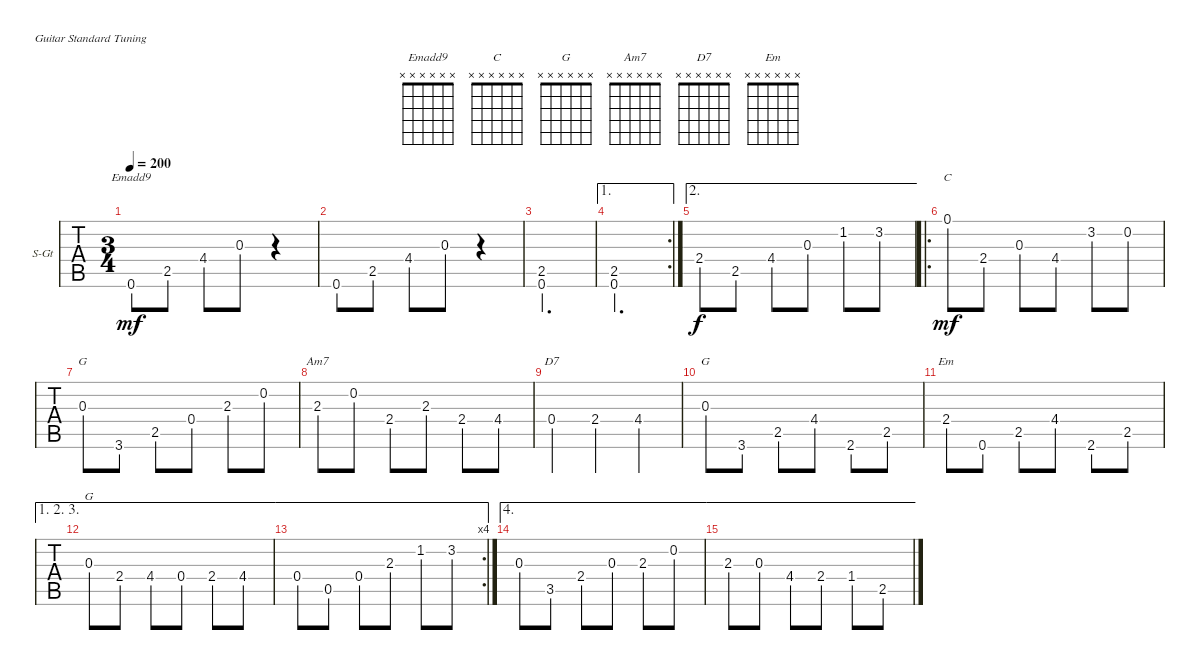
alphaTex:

\defaultSystemsLayout 4
\bracketExtendMode groupsimilarinstruments
\firstSystemTrackNameOrientation horizontal
\otherSystemsTrackNameOrientation horizontal
\track ("Steel Guitar" "S-Gt") {instrument acousticguitarsteel}
\staff {tabs}
\tuning (E4 B3 G3 D3 A2 E2)
\chord ("Emadd9" x x x x x x)
\chord ("C" x x x x x x)
\chord ("G" x x x x x x)
\chord ("Am7" x x x x x x)
\chord ("D7" x x x x x x)
\chord ("Em" x x x x x x)
\ts (3 4)
\tempo 200
\clef g2
\ks c
0.6{ac}.8{ch "Emadd9" dy mf} 2.5.8 4.4.8 0.3{ac}.8 r.4 |
0.6.8 2.5.8 4.4.8 0.3{ac}.8 r.4 |
(0.6 2.5).2{d} |
\ae 1
\rc 2
(2.5 0.6).2{d} |
\ae 2
2.4.8{dy f} 2.5.8 4.4.8 0.3.8 1.2.8 3.2.8 |
\ro
0.1{hac}.8{ch "C" dy mf} 2.4.8 0.3.8 4.4.8 3.2{ac}.8 0.2{ac}.8 |
0.3{ac}.8{ch "G"} 3.6.8 2.5.8 0.4.8 2.3{ac}.8 0.2{ac}.8 |
2.3{ac}.8{ch "Am7"} 0.2{ac}.8 2.4{ac}.8 2.3{ac}.8 2.4{ac}.8 4.4{ac}.8 |
0.4{ac}.4{ch "D7"} 2.4{ac}.4 4.4{ac}.4 |
0.3{ac}.8{ch "G"} 3.6.8 2.5.8 4.4{ac}.8 2.6.8 2.5.8 |
2.4{hac}.8{ch "Em"} 0.6.8 2.5.8 4.4{ac}.8 2.6.8 2.5.8 |
\ae (1 2 3)
0.3{ac}.8{ch "G"} 2.4{ac}.8 4.4{ac}.8 0.4{ac}.8 2.4{ac}.8 4.4.8 |
\ae (1 2 3)
\rc 4
0.4{ac}.8 0.5.8 0.4.8 2.3.8 1.2{hac}.8 3.2{hac}.8 |
\ae 4
0.3{ac}.8 3.5{ac}.8 2.4{ac}.8 0.3{ac}.8 2.3{ac}.8 0.2{ac}.8 |
\ae 4
2.3{ac}.8 0.3{ac}.8 4.4{ac}.8 2.4{ac}.8 1.4{ac}.8 2.5{ac}.8
